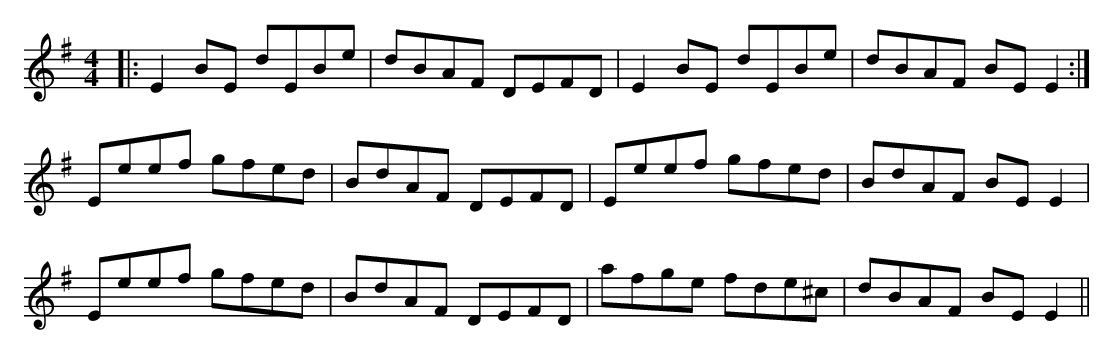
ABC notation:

X:1
M:4/4
K:Emin
|:E2 BE dEBe | dBAF DEFD | E2 BE dEBe |dBAF BE E2 :|
Eeef gfed | BdAF DEFD | Eeef gfed | BdAF BE E2|
Eeef gfed|BdAF DEFD |afge fde^c|dBAF BE E2||
